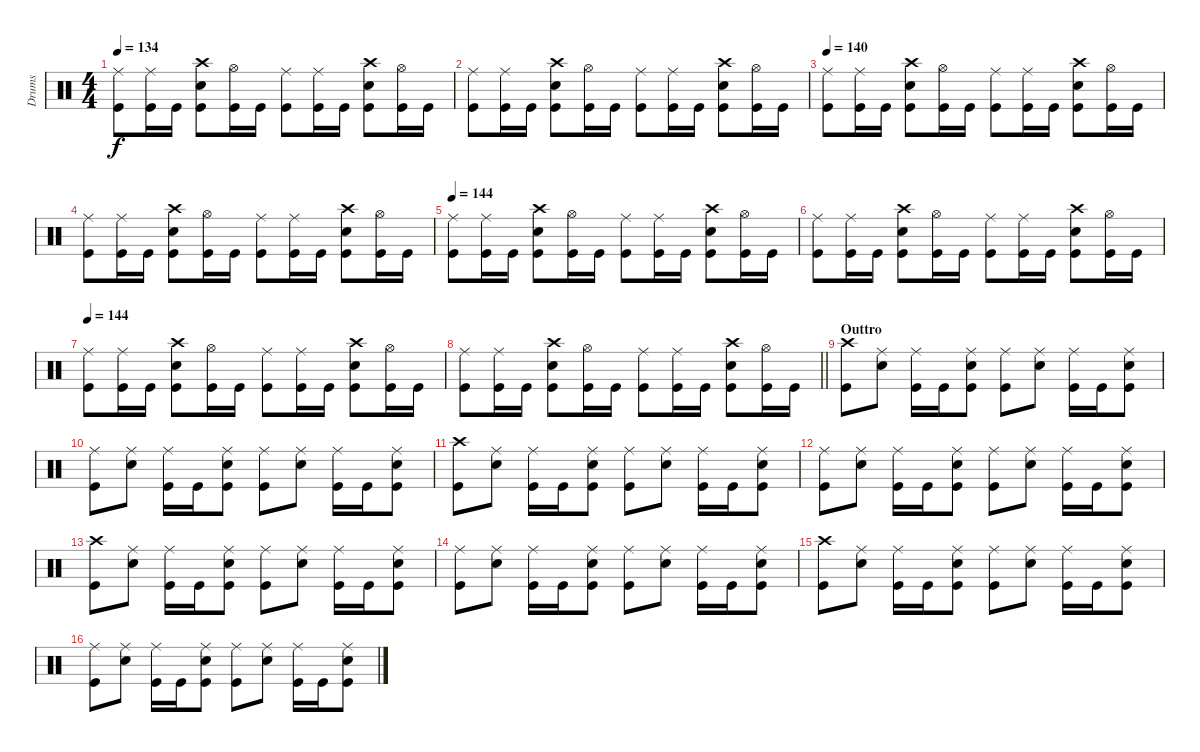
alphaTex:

\track ("Drums" "Drums") {instrument percussion}
\staff {score}
\articulation defaults
\ts (4 4)
\tempo 134
\clef neutral
\ks c
("Ride (middle)" "Kick (hit)").8{dy f} ("Ride (middle)" "Kick (hit)").16 "Kick (hit)".16 ("Crash high (hit)" "Kick (hit)" "Snare (hit) 2").8 ("Hi-Hat (open)" "Kick (hit)").16 "Kick (hit)".16 ("Ride (middle)" "Kick (hit)").8 ("Ride (middle)" "Kick (hit)").16 "Kick (hit)".16 ("Crash high (hit)" "Kick (hit)" "Snare (hit) 2").8 ("Hi-Hat (open)" "Kick (hit)").16 "Kick (hit)".16 |
("Ride (middle)" "Kick (hit)").8 ("Ride (middle)" "Kick (hit)").16 "Kick (hit)".16 ("Crash high (hit)" "Kick (hit)" "Snare (hit) 2").8 ("Hi-Hat (open)" "Kick (hit)").16 "Kick (hit)".16 ("Ride (middle)" "Kick (hit)").8 ("Ride (middle)" "Kick (hit)").16 "Kick (hit)".16 ("Crash high (hit)" "Kick (hit)" "Snare (hit) 2").8 ("Hi-Hat (open)" "Kick (hit)").16 "Kick (hit)".16 |
\tempo 140
("Ride (middle)" "Kick (hit)").8 ("Ride (middle)" "Kick (hit)").16 "Kick (hit)".16 ("Crash high (hit)" "Kick (hit)" "Snare (hit) 2").8 ("Hi-Hat (open)" "Kick (hit)").16 "Kick (hit)".16 ("Ride (middle)" "Kick (hit)").8 ("Ride (middle)" "Kick (hit)").16 "Kick (hit)".16 ("Crash high (hit)" "Kick (hit)" "Snare (hit) 2").8 ("Hi-Hat (open)" "Kick (hit)").16 "Kick (hit)".16 |
("Ride (middle)" "Kick (hit)").8 ("Ride (middle)" "Kick (hit)").16 "Kick (hit)".16 ("Crash high (hit)" "Kick (hit)" "Snare (hit) 2").8 ("Hi-Hat (open)" "Kick (hit)").16 "Kick (hit)".16 ("Ride (middle)" "Kick (hit)").8 ("Ride (middle)" "Kick (hit)").16 "Kick (hit)".16 ("Crash high (hit)" "Kick (hit)" "Snare (hit) 2").8 ("Hi-Hat (open)" "Kick (hit)").16 "Kick (hit)".16 |
\tempo 144
("Ride (middle)" "Kick (hit)").8 ("Ride (middle)" "Kick (hit)").16 "Kick (hit)".16 ("Crash high (hit)" "Kick (hit)" "Snare (hit) 2").8 ("Hi-Hat (open)" "Kick (hit)").16 "Kick (hit)".16 ("Ride (middle)" "Kick (hit)").8 ("Ride (middle)" "Kick (hit)").16 "Kick (hit)".16 ("Crash high (hit)" "Kick (hit)" "Snare (hit) 2").8 ("Hi-Hat (open)" "Kick (hit)").16 "Kick (hit)".16 |
("Ride (middle)" "Kick (hit)").8 ("Ride (middle)" "Kick (hit)").16 "Kick (hit)".16 ("Crash high (hit)" "Kick (hit)" "Snare (hit) 2").8 ("Hi-Hat (open)" "Kick (hit)").16 "Kick (hit)".16 ("Ride (middle)" "Kick (hit)").8 ("Ride (middle)" "Kick (hit)").16 "Kick (hit)".16 ("Crash high (hit)" "Kick (hit)" "Snare (hit) 2").8 ("Hi-Hat (open)" "Kick (hit)").16 "Kick (hit)".16 |
\tempo 144
("Ride (middle)" "Kick (hit)").8 ("Ride (middle)" "Kick (hit)").16 "Kick (hit)".16 ("Crash high (hit)" "Kick (hit)" "Snare (hit) 2").8 ("Hi-Hat (open)" "Kick (hit)").16 "Kick (hit)".16 ("Ride (middle)" "Kick (hit)").8 ("Ride (middle)" "Kick (hit)").16 "Kick (hit)".16 ("Crash high (hit)" "Kick (hit)" "Snare (hit) 2").8 ("Hi-Hat (open)" "Kick (hit)").16 "Kick (hit)".16 |
\barLineRight lightlight
("Ride (middle)" "Kick (hit)").8 ("Ride (middle)" "Kick (hit)").16 "Kick (hit)".16 ("Crash high (hit)" "Kick (hit)" "Snare (hit) 2").8 ("Hi-Hat (open)" "Kick (hit)").16 "Kick (hit)".16 ("Ride (middle)" "Kick (hit)").8 ("Ride (middle)" "Kick (hit)").16 "Kick (hit)".16 ("Crash high (hit)" "Kick (hit)" "Snare (hit) 2").8 ("Hi-Hat (open)" "Kick (hit)").16 "Kick (hit)".16 |
\section ("" "Outtro")
("Kick (hit)" "Crash high (hit)").8 ("Snare (hit) 2" "Ride (middle)").8 ("Kick (hit)" "Ride (middle)").16 "Kick (hit)".16 ("Kick (hit)" "Ride (middle)" "Snare (hit) 2").8 ("Kick (hit)" "Ride (middle)").8 ("Snare (hit) 2" "Ride (middle)").8 ("Kick (hit)" "Ride (middle)").16 "Kick (hit)".16 ("Kick (hit)" "Ride (middle)" "Snare (hit) 2").8 |
("Kick (hit)" "Ride (middle)").8 ("Snare (hit) 2" "Ride (middle)").8 ("Kick (hit)" "Ride (middle)").16 "Kick (hit)".16 ("Kick (hit)" "Ride (middle)" "Snare (hit) 2").8 ("Kick (hit)" "Ride (middle)").8 ("Snare (hit) 2" "Ride (middle)").8 ("Kick (hit)" "Ride (middle)").16 "Kick (hit)".16 ("Kick (hit)" "Ride (middle)" "Snare (hit) 2").8 |
("Kick (hit)" "Crash high (hit)").8 ("Snare (hit) 2" "Ride (middle)").8 ("Kick (hit)" "Ride (middle)").16 "Kick (hit)".16 ("Kick (hit)" "Ride (middle)" "Snare (hit) 2").8 ("Kick (hit)" "Ride (middle)").8 ("Snare (hit) 2" "Ride (middle)").8 ("Kick (hit)" "Ride (middle)").16 "Kick (hit)".16 ("Kick (hit)" "Ride (middle)" "Snare (hit) 2").8 |
("Kick (hit)" "Ride (middle)").8 ("Snare (hit) 2" "Ride (middle)").8 ("Kick (hit)" "Ride (middle)").16 "Kick (hit)".16 ("Kick (hit)" "Ride (middle)" "Snare (hit) 2").8 ("Kick (hit)" "Ride (middle)").8 ("Snare (hit) 2" "Ride (middle)").8 ("Kick (hit)" "Ride (middle)").16 "Kick (hit)".16 ("Kick (hit)" "Ride (middle)" "Snare (hit) 2").8 |
("Kick (hit)" "Crash high (hit)").8 ("Snare (hit) 2" "Ride (middle)").8 ("Kick (hit)" "Ride (middle)").16 "Kick (hit)".16 ("Kick (hit)" "Ride (middle)" "Snare (hit) 2").8 ("Kick (hit)" "Ride (middle)").8 ("Snare (hit) 2" "Ride (middle)").8 ("Kick (hit)" "Ride (middle)").16 "Kick (hit)".16 ("Kick (hit)" "Ride (middle)" "Snare (hit) 2").8 |
("Kick (hit)" "Ride (middle)").8 ("Snare (hit) 2" "Ride (middle)").8 ("Kick (hit)" "Ride (middle)").16 "Kick (hit)".16 ("Kick (hit)" "Ride (middle)" "Snare (hit) 2").8 ("Kick (hit)" "Ride (middle)").8 ("Snare (hit) 2" "Ride (middle)").8 ("Kick (hit)" "Ride (middle)").16 "Kick (hit)".16 ("Kick (hit)" "Ride (middle)" "Snare (hit) 2").8 |
("Kick (hit)" "Crash high (hit)").8 ("Snare (hit) 2" "Ride (middle)").8 ("Kick (hit)" "Ride (middle)").16 "Kick (hit)".16 ("Kick (hit)" "Ride (middle)" "Snare (hit) 2").8 ("Kick (hit)" "Ride (middle)").8 ("Snare (hit) 2" "Ride (middle)").8 ("Kick (hit)" "Ride (middle)").16 "Kick (hit)".16 ("Kick (hit)" "Ride (middle)" "Snare (hit) 2").8 |
("Kick (hit)" "Ride (middle)").8 ("Snare (hit) 2" "Ride (middle)").8 ("Kick (hit)" "Ride (middle)").16 "Kick (hit)".16 ("Kick (hit)" "Ride (middle)" "Snare (hit) 2").8 ("Kick (hit)" "Ride (middle)").8 ("Snare (hit) 2" "Ride (middle)").8 ("Kick (hit)" "Ride (middle)").16 "Kick (hit)".16 ("Kick (hit)" "Ride (middle)" "Snare (hit) 2").8
